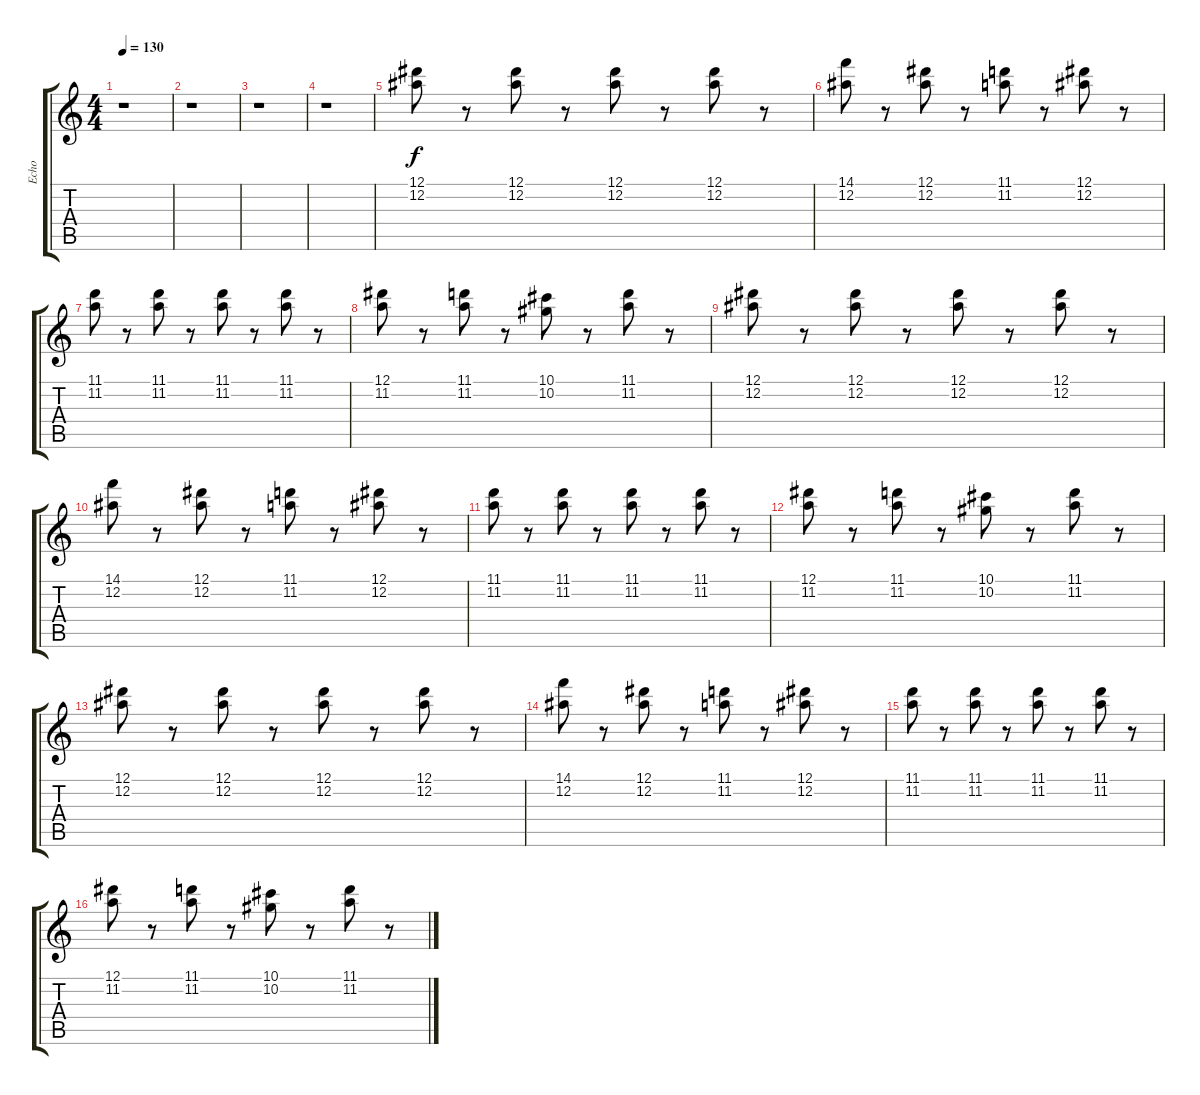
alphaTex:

\track ("Echo" "Echo") {instrument electricguitarclean}
\staff {score tabs}
\tuning (Eb4 Bb3 Gb3 Db3 Ab2 Eb2) {hide}
\ts (4 4)
\tempo 130
\clef g2
\ks c
r.1{dy f} |
r.1 |
r.1 |
r.1 |
(12.1 12.2).8{volume 14 instrument distortionguitar} r.8 (12.1 12.2).8 r.8 (12.1 12.2).8 r.8 (12.1 12.2).8 r.8 |
(14.1 12.2).8 r.8 (12.1 12.2).8 r.8 (11.1 11.2).8 r.8 (12.1 12.2).8 r.8 |
(11.1 11.2).8 r.8 (11.1 11.2).8 r.8 (11.1 11.2).8 r.8 (11.1 11.2).8 r.8 |
(12.1 11.2).8 r.8 (11.1 11.2).8 r.8 (10.1 10.2).8 r.8 (11.1 11.2).8 r.8 |
(12.1 12.2).8{volume 14 instrument distortionguitar} r.8 (12.1 12.2).8 r.8 (12.1 12.2).8 r.8 (12.1 12.2).8 r.8 |
(14.1 12.2).8 r.8 (12.1 12.2).8 r.8 (11.1 11.2).8 r.8 (12.1 12.2).8 r.8 |
(11.1 11.2).8 r.8 (11.1 11.2).8 r.8 (11.1 11.2).8 r.8 (11.1 11.2).8 r.8 |
(12.1 11.2).8 r.8 (11.1 11.2).8 r.8 (10.1 10.2).8 r.8 (11.1 11.2).8 r.8 |
(12.1 12.2).8{volume 14 instrument distortionguitar} r.8 (12.1 12.2).8 r.8 (12.1 12.2).8 r.8 (12.1 12.2).8 r.8 |
(14.1 12.2).8 r.8 (12.1 12.2).8 r.8 (11.1 11.2).8 r.8 (12.1 12.2).8 r.8 |
(11.1 11.2).8 r.8 (11.1 11.2).8 r.8 (11.1 11.2).8 r.8 (11.1 11.2).8 r.8 |
(12.1 11.2).8 r.8 (11.1 11.2).8 r.8 (10.1 10.2).8 r.8 (11.1 11.2).8 r.8
